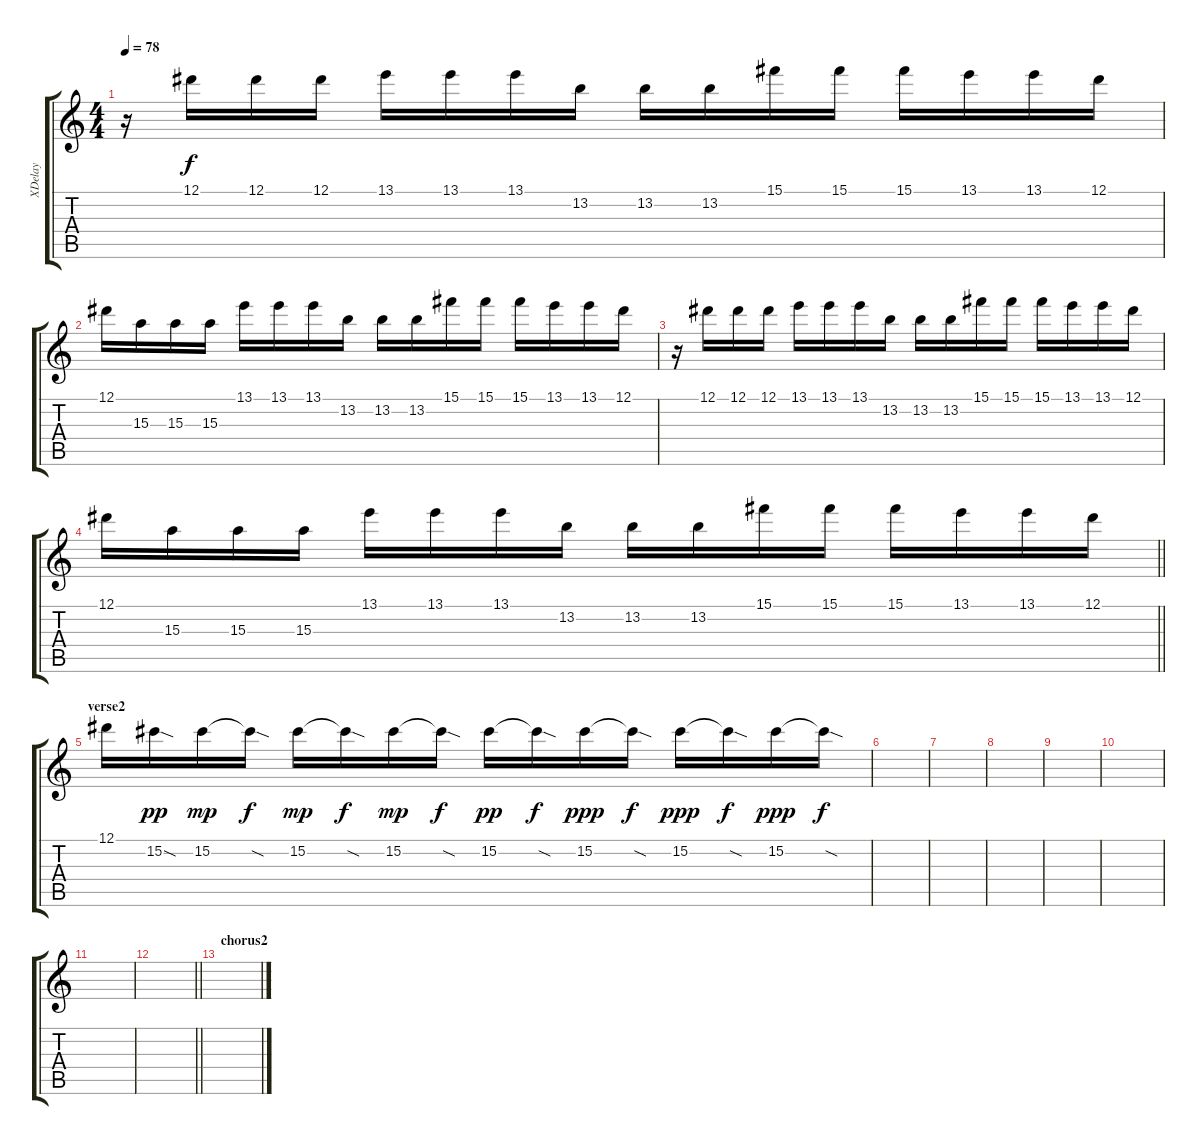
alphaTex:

\track ("XDelay" "XDelay") {instrument electricguitarjazz}
\staff {score tabs}
\tuning (Eb4 Bb3 Gb3 Db3 Ab2 Eb2) {hide}
\ts (4 4)
\tempo 78
\clef g2
\ks c
r.16{dy f} 12.1.16 12.1.16 12.1.16 13.1.16 13.1.16 13.1.16 13.2.16 13.2.16 13.2.16 15.1.16 15.1.16 15.1.16 13.1.16 13.1.16 12.1.16 |
12.1.16 15.3.16 15.3.16 15.3.16 13.1.16 13.1.16 13.1.16 13.2.16 13.2.16 13.2.16 15.1.16 15.1.16 15.1.16 13.1.16 13.1.16 12.1.16 |
r.16 12.1.16 12.1.16 12.1.16 13.1.16 13.1.16 13.1.16 13.2.16 13.2.16 13.2.16 15.1.16 15.1.16 15.1.16 13.1.16 13.1.16 12.1.16 |
\barLineRight lightlight
12.1.16 15.3.16 15.3.16 15.3.16 13.1.16 13.1.16 13.1.16 13.2.16 13.2.16 13.2.16 15.1.16 15.1.16 15.1.16 13.1.16 13.1.16 12.1.16 |
\section ("" "verse2")
12.1.16 15.2{sod}.16{dy pp} 15.2.16{dy mp} 15.2{sod t}.16{dy f} 15.2.16{dy mp} 15.2{sod t}.16{dy f} 15.2.16{dy mp} 15.2{sod t}.16{dy f} 15.2.16{dy pp} 15.2{sod t}.16{dy f} 15.2.16{dy ppp} 15.2{sod t}.16{dy f} 15.2.16{dy ppp} 15.2{sod t}.16{dy f} 15.2.16{dy ppp} 15.2{sod t}.16{dy f} |
|
|
|
|
|
|
\barLineRight lightlight
|
\section ("" "chorus2")
